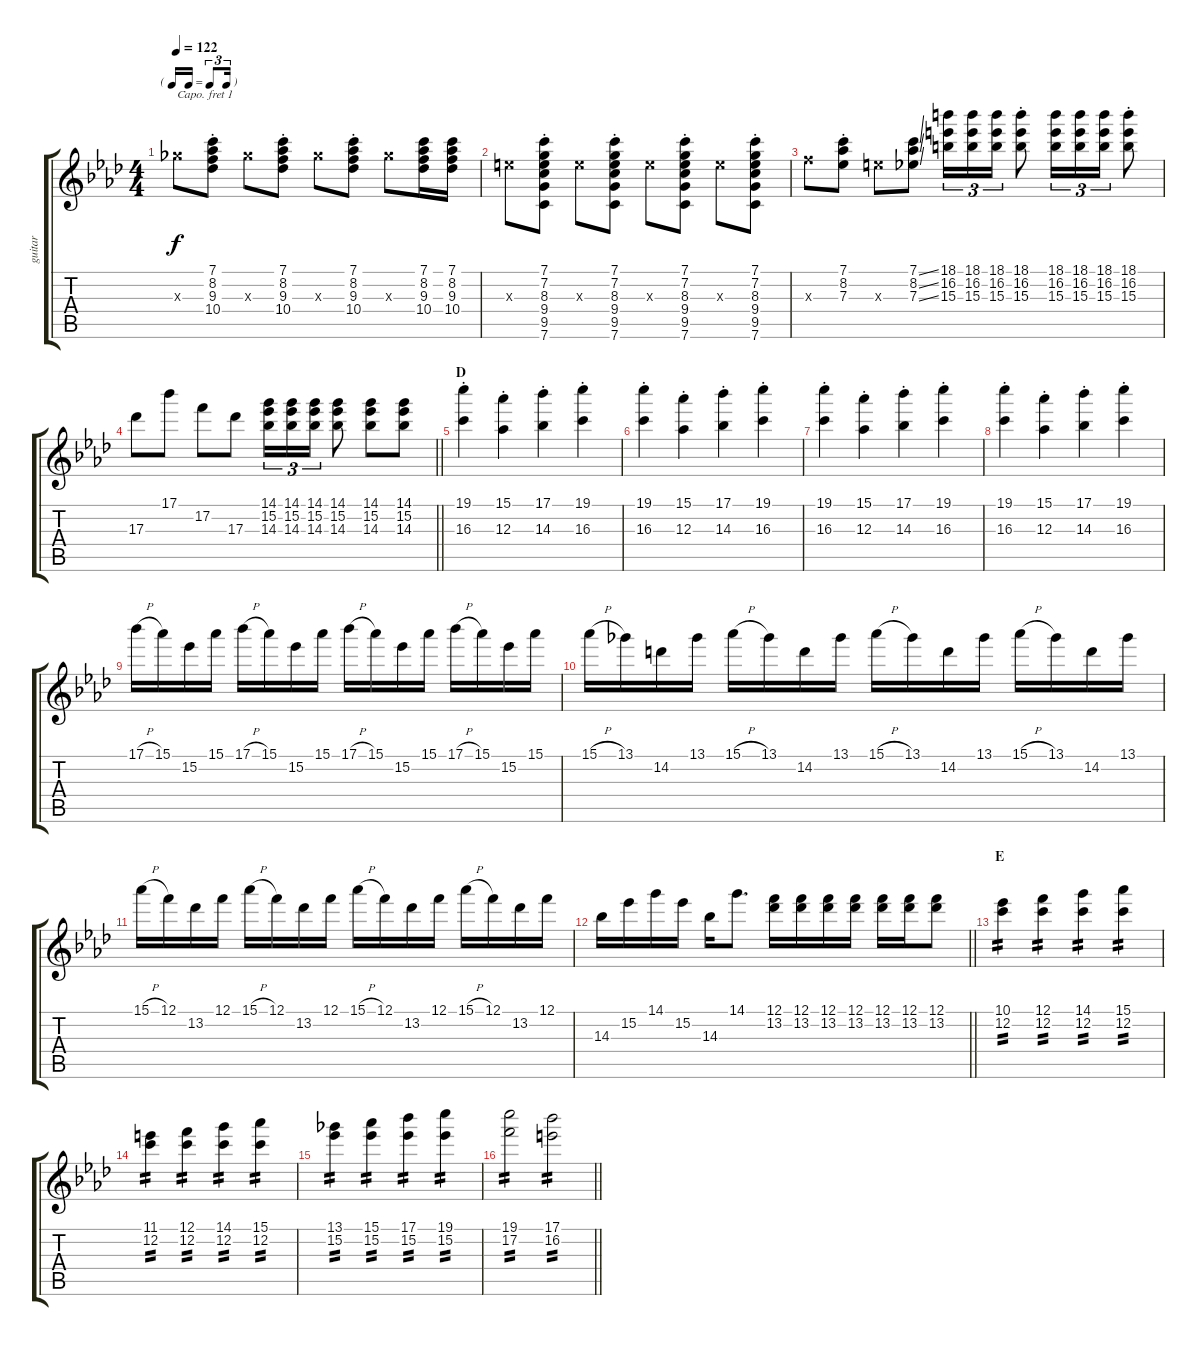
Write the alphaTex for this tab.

\track ("guitar" "guitar") {instrument electricguitarjazz}
\staff {score tabs}
\capo 1
\tuning (E4 B3 G3 D3 A2 E2) {hide}
\ts (4 4)
\tf triplet16th
\tempo 122
\clef g2
\ks ab
10.3{x}.8{dy f} (7.1{st} 8.2{st} 9.3{st} 10.4{st}).8 10.3{x}.8 (7.1{st} 8.2{st} 9.3{st} 10.4{st}).8 10.3{x}.8 (7.1{st} 8.2{st} 9.3{st} 10.4{st}).8 10.3{x}.8 (7.1 8.2 9.3 10.4).16 (7.1 8.2 9.3 10.4).16 |
8.3{x}.8 (7.1{st} 7.2{st} 8.3{st} 9.4{st} 9.5{st} 7.6{st}).8 8.3{x}.8 (7.1{st} 7.2{st} 8.3{st} 9.4{st} 9.5{st} 7.6{st}).8 8.3{x}.8 (7.1{st} 7.2{st} 8.3{st} 9.4{st} 9.5{st} 7.6{st}).8 8.3{x}.8 (7.1{st} 7.2{st} 8.3{st} 9.4{st} 9.5{st} 7.6{st}).8 |
9.3{x}.8 (7.1{st} 8.2{st} 7.3{st}).8 8.3{x}.8 (7.1{ss} 8.2{ss} 7.3{ss}).8 (18.1 16.2 15.3).16{tu (3 2)} (18.1 16.2 15.3).16{tu (3 2)} (18.1 16.2 15.3).16{tu (3 2)} (18.1{st} 16.2{st} 15.3{st}).8 (18.1 16.2 15.3).16{tu (3 2)} (18.1 16.2 15.3).16{tu (3 2)} (18.1 16.2 15.3).16{tu (3 2)} (18.1{st} 16.2{st} 15.3{st}).8 |
\barLineRight lightlight
17.3.8 17.1.8 17.2.8 17.3.8 (14.1 15.2 14.3).16{tu (3 2)} (14.1 15.2 14.3).16{tu (3 2)} (14.1 15.2 14.3).16{tu (3 2)} (14.1 15.2 14.3).8 (14.1 15.2 14.3).8 (14.1 15.2 14.3).8 |
\section ("" "D")
(19.1{st} 16.3{st}).4 (15.1{st} 12.3{st}).4 (17.1{st} 14.3{st}).4 (19.1{st} 16.3{st}).4 |
(19.1{st} 16.3{st}).4 (15.1{st} 12.3{st}).4 (17.1{st} 14.3{st}).4 (19.1{st} 16.3{st}).4 |
(19.1{st} 16.3{st}).4 (15.1{st} 12.3{st}).4 (17.1{st} 14.3{st}).4 (19.1{st} 16.3{st}).4 |
(19.1{st} 16.3{st}).4 (15.1{st} 12.3{st}).4 (17.1{st} 14.3{st}).4 (19.1{st} 16.3{st}).4 |
17.1{h}.16 15.1.16 15.2.16 15.1.16 17.1{h}.16 15.1.16 15.2.16 15.1.16 17.1{h}.16 15.1.16 15.2.16 15.1.16 17.1{h}.16 15.1.16 15.2.16 15.1.16 |
15.1{h}.16 13.1.16 14.2.16 13.1.16 15.1{h}.16 13.1.16 14.2.16 13.1.16 15.1{h}.16 13.1.16 14.2.16 13.1.16 15.1{h}.16 13.1.16 14.2.16 13.1.16 |
15.1{h}.16 12.1.16 13.2.16 12.1.16 15.1{h}.16 12.1.16 13.2.16 12.1.16 15.1{h}.16 12.1.16 13.2.16 12.1.16 15.1{h}.16 12.1.16 13.2.16 12.1.16 |
\barLineRight lightlight
14.3.16 15.2.16 14.1.16 15.2.16 14.3.16 14.1.8{d} (12.1 13.2).16 (12.1 13.2).16 (12.1 13.2).16 (12.1 13.2).16 (12.1 13.2).16 (12.1 13.2).16 (12.1 13.2).8 |
\section ("" "E")
(10.1 12.2).4{tp 2} (12.1 12.2).4{tp 2} (14.1 12.2).4{tp 2} (15.1 12.2).4{tp 2} |
(11.1 12.2).4{tp 2} (12.1 12.2).4{tp 2} (14.1 12.2).4{tp 2} (15.1 12.2).4{tp 2} |
(13.1 15.2).4{tp 2} (15.1 15.2).4{tp 2} (17.1 15.2).4{tp 2} (19.1 15.2).4{tp 2} |
\barLineRight lightlight
(19.1 17.2).2{tp 2} (17.1 16.2).2{tp 2}
